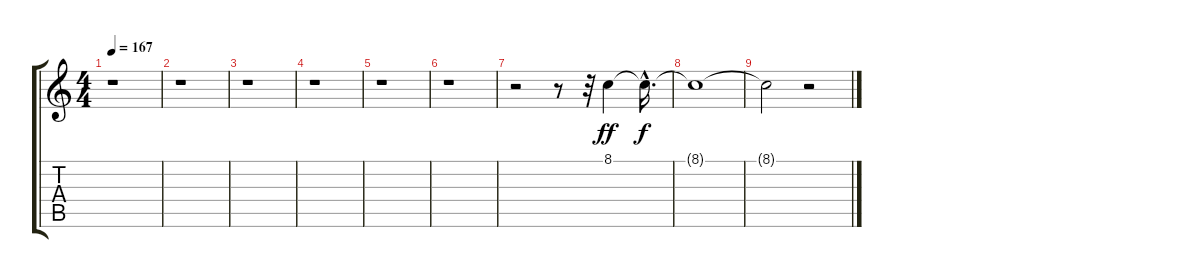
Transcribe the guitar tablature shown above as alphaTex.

\track "" {instrument reversecymbal}
\staff {score tabs}
\tuning (E4 B3 G3 D3 A2 E2) {hide}
\ts (4 4)
\tempo 167
\clef g2
\ks c
r.1{dy f} |
r.1 |
r.1 |
r.1 |
r.1 |
r.1 |
r.2 r.8 r.32 8.1.4{dy ff} 8.1{hac t}.16{d dy f} |
8.1{t}.1 |
8.1{t}.2 r.2
